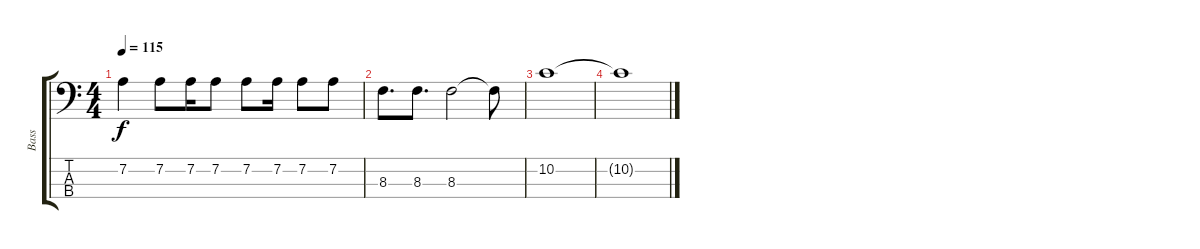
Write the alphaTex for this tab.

\track ("Bass" "Bass") {instrument electricbasspick}
\staff {score tabs}
\tuning (G2 D2 A1 E1) {hide}
\ts (4 4)
\tempo 115
\clef f4
\ks c
7.2.4{dy f} 7.2.8 7.2.16 7.2.8 7.2.8 7.2.16 7.2.8 7.2.8 |
8.3.8{d} 8.3.8{d} 8.3.2 8.3{t}.8 |
10.2.1 |
10.2{t}.1
